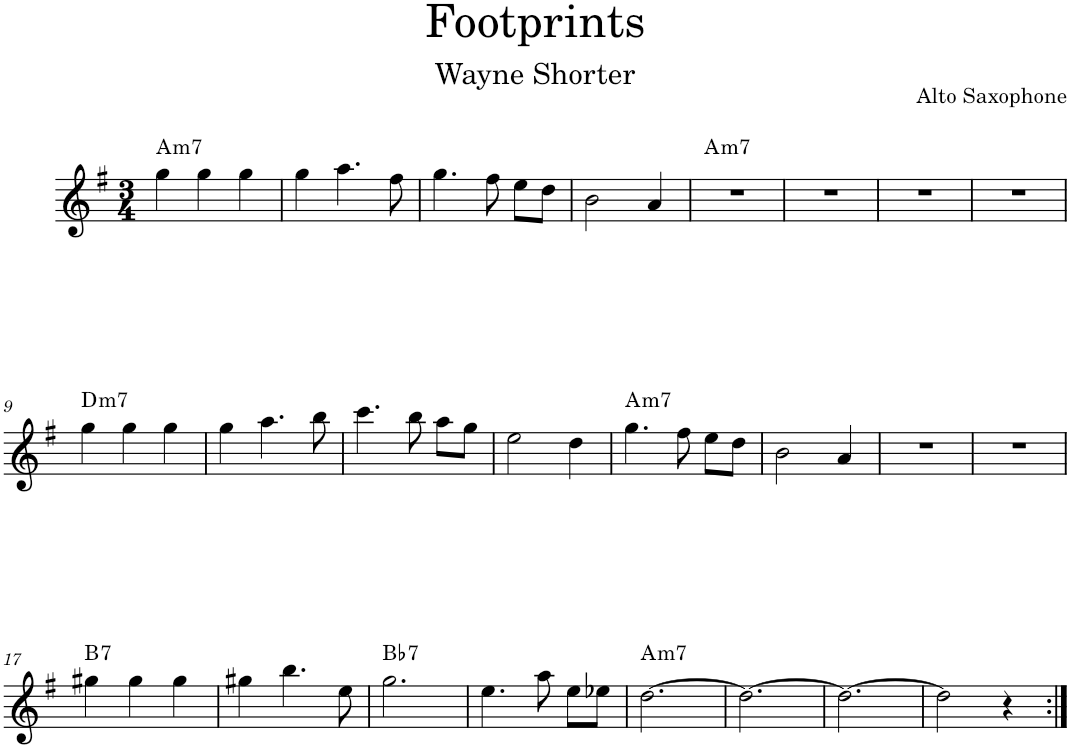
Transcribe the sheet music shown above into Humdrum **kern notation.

**kern	**harte
*part1	*part1
*staff1	*
*I"Alto Saxophone	*
*I'A. Sax.	*
*clefG2	*
*Trd5c9	*
*k[f#]	*
*M3/4	*
=1	=1
!	!LO:H:kt=m7
4gg\	A:min7
4gg\	.
4gg\	.
=2	=2
4gg\	.
4.aa\	.
8ff#\	.
=3	=3
4.gg\	.
8ff#\	.
8ee\L	.
8dd\J	.
=4	=4
2b\	.
4a/	.
=5	=5
!	!LO:H:kt=m7
2.r	A:min7
=6	=6
2.r	.
=7	=7
2.r	.
=8	=8
2.r	.
!!LO:LB:g=z
=9	=9
!	!LO:H:kt=m7
4gg\	D:min7
4gg\	.
4gg\	.
=10	=10
4gg\	.
4.aa\	.
8bb\	.
=11	=11
4.ccc\	.
8bb\	.
8aa\L	.
8gg\J	.
=12	=12
2ee\	.
4dd\	.
=13	=13
!	!LO:H:kt=m7
4.gg\	A:min7
8ff#\	.
8ee\L	.
8dd\J	.
=14	=14
2b\	.
4a/	.
=15	=15
2.r	.
=16	=16
2.r	.
!!LO:LB:g=z
=17	=17
!	!LO:H:kt=7
4gg#X\	B:7
4gg#\	.
4gg#\	.
=18	=18
4gg#X\	.
4.bb\	.
8ee\	.
=19	=19
!	!LO:H:kt=7
2.gg\	Bb:7
=20	=20
4.ee\	.
8aa\	.
8ee\L	.
8ee-X\J	.
=21	=21
!	!LO:H:kt=m7
[2.dd\	A:min7
=22	=22
2.dd\_	.
=23	=23
2.dd\_	.
=24	=24
2dd\]	.
4r	.
=:|!	=:|!
*-	*-
